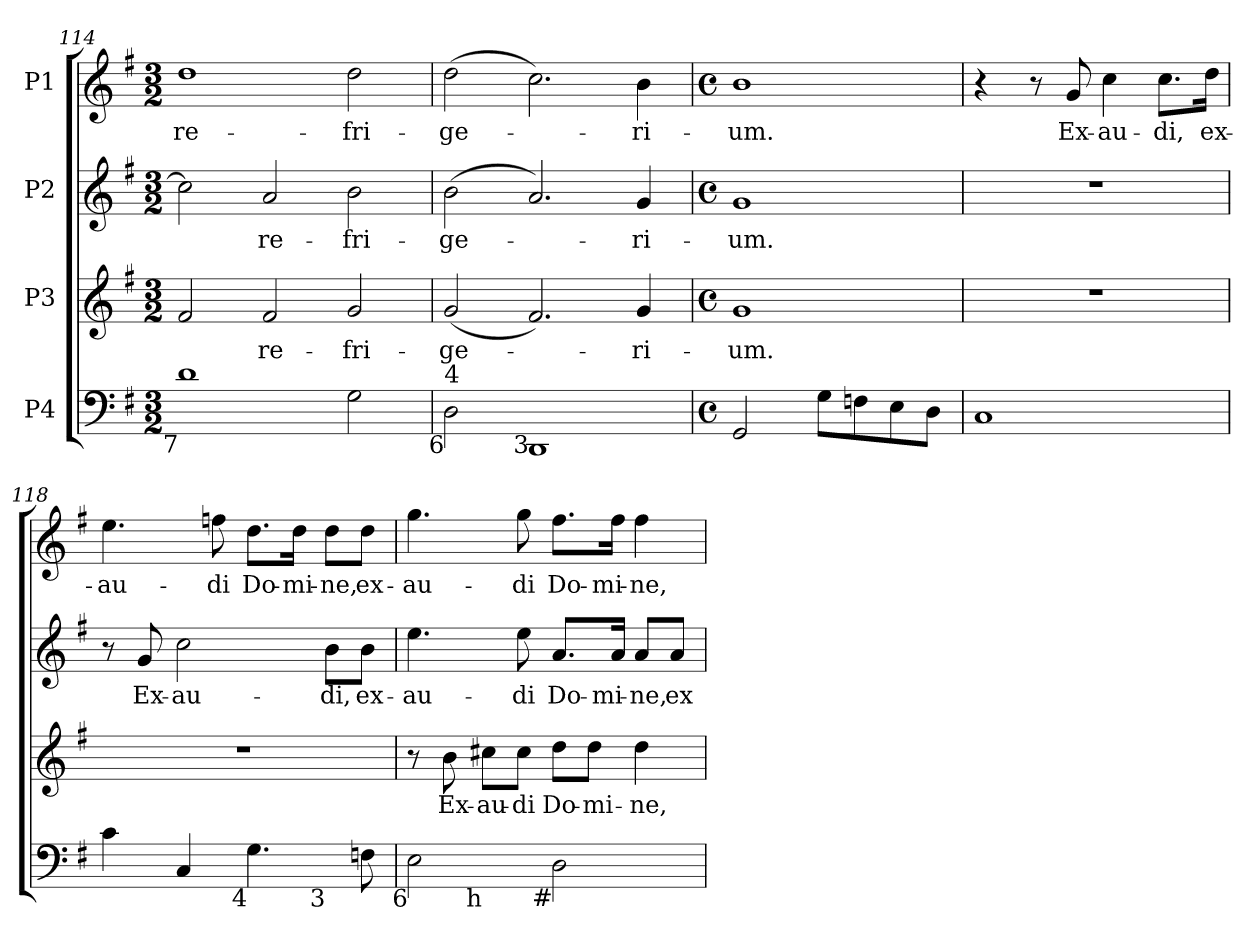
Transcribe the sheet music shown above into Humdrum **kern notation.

**kern	**kern	**text	**kern	**text	**kern	**text
*part4	*part3	*part3	*part2	*part2	*part1	*part1
*staff4	*staff3	*staff3	*staff2	*staff2	*staff1	*staff1
*I"P4	*I"P3	*	*I"P2	*	*I"P1	*
*clefF4	*clefG2	*	*clefG2	*	*clefG2	*
*k[f#]	*k[f#]	*	*k[f#]	*	*k[f#]	*
*G:	*G:	*	*G:	*	*G:	*
*M3/2	*M3/2	*	*M3/2	*	*M3/2	*
=114	=114	=114	=114	=114	=114	=114
!LO:TX:b:rj:t=7	!	!	!	!	!	!
!	!	!	!	!	!	!LO:LY:b:color=#000000
1di	2f#i/	.	2cci\]	.	1ddi	re-
!	!	!LO:LY:b:color=#000000	!	!	!	!
!	!	!	!	!LO:LY:b:color=#000000	!	!
.	2f#i/	re-	2ai/	re-	.	.
!	!	!LO:LY:b:color=#000000	!	!	!	!
!	!	!	!	!LO:LY:b:color=#000000	!	!
!	!	!	!	!	!	!LO:LY:b:color=#000000
2Gi\	2gi/	-fri-	2bi\	-fri-	2ddi\	-fri-
=115	=115	=115	=115	=115	=115	=115
!	!	!LO:LY:b:color=#000000	!	!	!	!
!	!	!	!	!LO:LY:b:color=#000000	!	!
!LO:TX:b:rj:t=6	!	!	!	!	!	!
!LO:TX:t=4	!	!	!	!	!	!
!	!	!	!	!	!	!LO:LY:b:color=#000000
2Di\	(2gi/	-ge-	(2bi\	-ge-	(2ddi\	-ge-
!LO:TX:b:rj:t=3	!	!	!	!	!	!
1DDi	2.f#i/)	.	2.ai/)	.	2.cci\)	.
!	!	!LO:LY:b:color=#000000	!	!	!	!
!	!	!	!	!LO:LY:b:color=#000000	!	!
!	!	!	!	!	!	!LO:LY:b:color=#000000
.	4gi/	-ri-	4gi/	-ri-	4bi\	-ri-
=116	=116	=116	=116	=116	=116	=116
*M4/4	*M4/4	*	*M4/4	*	*M4/4	*
*met(c)	*met(c)	*	*met(c)	*	*met(c)	*
!	!	!LO:LY:b:color=#000000	!	!	!	!
!	!	!	!	!LO:LY:b:color=#000000	!	!
!	!	!	!	!	!	!LO:LY:b:color=#000000
2GGi/	1gi	-um.	1gi	-um.	1bi	-um.
8Gi\L	.	.	.	.	.	.
8Fni\	.	.	.	.	.	.
8Ei\	.	.	.	.	.	.
8Di\J	.	.	.	.	.	.
=117	=117	=117	=117	=117	=117	=117
1Ci	1r	.	1r	.	4r	.
.	.	.	.	.	8r	.
!	!	!	!	!	!	!LO:LY:b:color=#000000
.	.	.	.	.	8gi/	Ex-
!	!	!	!	!	!	!LO:LY:b:color=#000000
.	.	.	.	.	4cci\	-au-
!	!	!	!	!	!	!LO:LY:b:color=#000000
.	.	.	.	.	8.cci\L	-di,
!	!	!	!	!	!	!LO:LY:b:color=#000000
.	.	.	.	.	16ddi\Jk	ex-
!!LO:LB:g=z
=118	=118	=118	=118	=118	=118	=118
!	!	!	!	!	!	!LO:LY:b:color=#000000
*^	*	*	*	*	*	*
4ci\	2.ryy	1r	.	8r	.	4.eei\	-au-
!	!	!	!	!	!LO:LY:b:color=#000000	!	!
.	.	.	.	8gi/	Ex-	.	.
!	!	!	!	!	!LO:LY:b:color=#000000	!	!
4Ci/	.	.	.	2cci\	-au-	.	.
!	!	!	!	!	!	!	!LO:LY:b:color=#000000
.	.	.	.	.	.	8ffi\	-di
!LO:TX:b:rj:t=4	!	!	!	!	!	!	!
!	!	!	!	!	!	!	!LO:LY:b:color=#000000
4.Gi\	.	.	.	.	.	8.ddi\L	Do-
!	!	!	!	!	!	!	!LO:LY:b:color=#000000
.	.	.	.	.	.	16ddi\Jk	-mi-
!	!	!	!	!	!LO:LY:b:color=#000000	!	!
!	!LO:TX:b:rj:t=3	!	!	!	!	!	!
!	!	!	!	!	!	!	!LO:LY:b:color=#000000
.	4ryy	.	.	8bi\L	-di,	8ddi\L	-ne,
!	!	!	!	!	!LO:LY:b:color=#000000	!	!
!	!	!	!	!	!	!	!LO:LY:b:color=#000000
8Fni\	.	.	.	8bi\J	ex-	8ddi\J	ex-
=119	=119	=119	=119	=119	=119	=119	=119
!	!	!	!	!	!LO:LY:b:color=#000000	!	!
!LO:TX:b:rj:t=6	!	!	!	!	!	!	!
!	!	!	!	!	!	!	!LO:LY:b:color=#000000
2Ei\	4ryy	8r	.	4.eei\	-au-	4.ggi\	-au-
!	!	!	!LO:LY:b:color=#000000	!	!	!	!
.	.	8bi\	Ex-	.	.	.	.
!	!LO:TX:b:rj:t=h	!	!	!	!	!	!
!	!	!	!LO:LY:b:color=#000000	!	!	!	!
.	2.ryy	8cc#Xi\L	-au-	.	.	.	.
!	!	!	!LO:LY:b:color=#000000	!	!	!	!
!	!	!	!	!	!LO:LY:b:color=#000000	!	!
!	!	!	!	!	!	!	!LO:LY:b:color=#000000
.	.	8cc#i\J	-di	8eei\	-di	8ggi\	-di
!	!	!	!LO:LY:b:color=#000000	!	!	!	!
!	!	!	!	!	!LO:LY:b:color=#000000	!	!
!LO:TX:b:rj:t=#	!	!	!	!	!	!	!
!	!	!	!	!	!	!	!LO:LY:b:color=#000000
2Di\	.	8ddi\L	Do-	8.ai/L	Do-	8.ff#i\L	Do-
!	!	!	!LO:LY:b:color=#000000	!	!	!	!
.	.	8ddi\J	-mi-	.	.	.	.
!	!	!	!	!	!LO:LY:b:color=#000000	!	!
!	!	!	!	!	!	!	!LO:LY:b:color=#000000
.	.	.	.	16ai/Jk	-mi-	16ff#i\Jk	-mi-
!	!	!	!LO:LY:b:color=#000000	!	!	!	!
!	!	!	!	!	!LO:LY:b:color=#000000	!	!
!	!	!	!	!	!	!	!LO:LY:b:color=#000000
.	.	4ddi\	-ne,	8ai/L	-ne,	4ff#i\	-ne,
!	!	!	!	!	!LO:LY:b:color=#000000	!	!
.	.	.	.	8ai/J	ex-	.	.
*v	*v	*	*	*	*	*	*
=	=	=	=	=	=	=
*-	*-	*-	*-	*-	*-	*-
